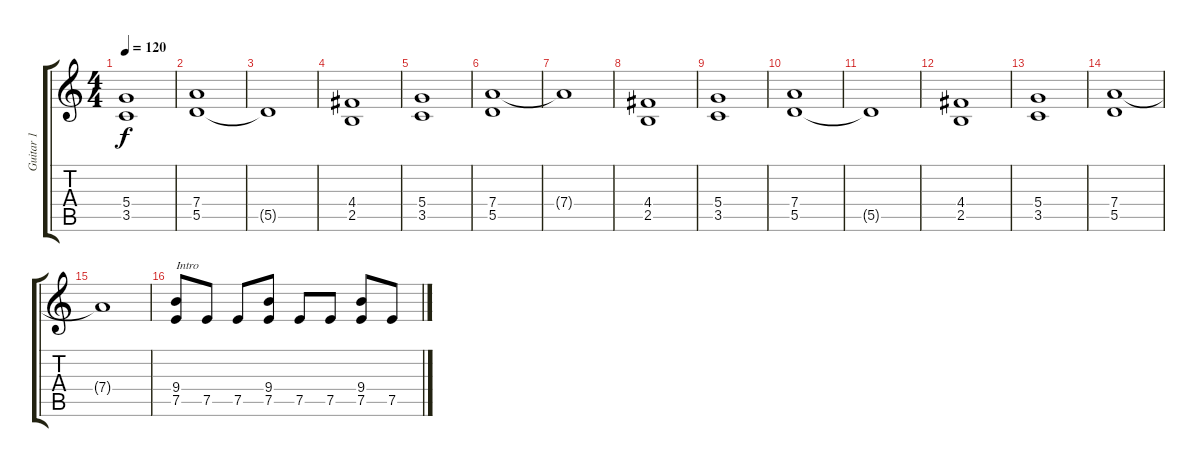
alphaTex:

\track ("Guitar 1" "Guitar 1") {instrument distortionguitar}
\staff {score tabs}
\tuning (E4 B3 G3 D3 A2 E2) {hide}
\ts (4 4)
\tempo 120
\clef g2
\ks c
(5.4 3.5).1{dy f} |
(7.4 5.5).1 |
5.5{t}.1 |
(4.4 2.5).1 |
(5.4 3.5).1 |
(7.4 5.5).1 |
7.4{t}.1 |
(4.4 2.5).1 |
(5.4 3.5).1 |
(7.4 5.5).1 |
5.5{t}.1 |
(4.4 2.5).1 |
(5.4 3.5).1 |
(7.4 5.5).1 |
7.4{t}.1 |
(9.4 7.5).8{txt "Intro"} 7.5.8 7.5.8 (9.4 7.5).8 7.5.8 7.5.8 (9.4 7.5).8 7.5.8
